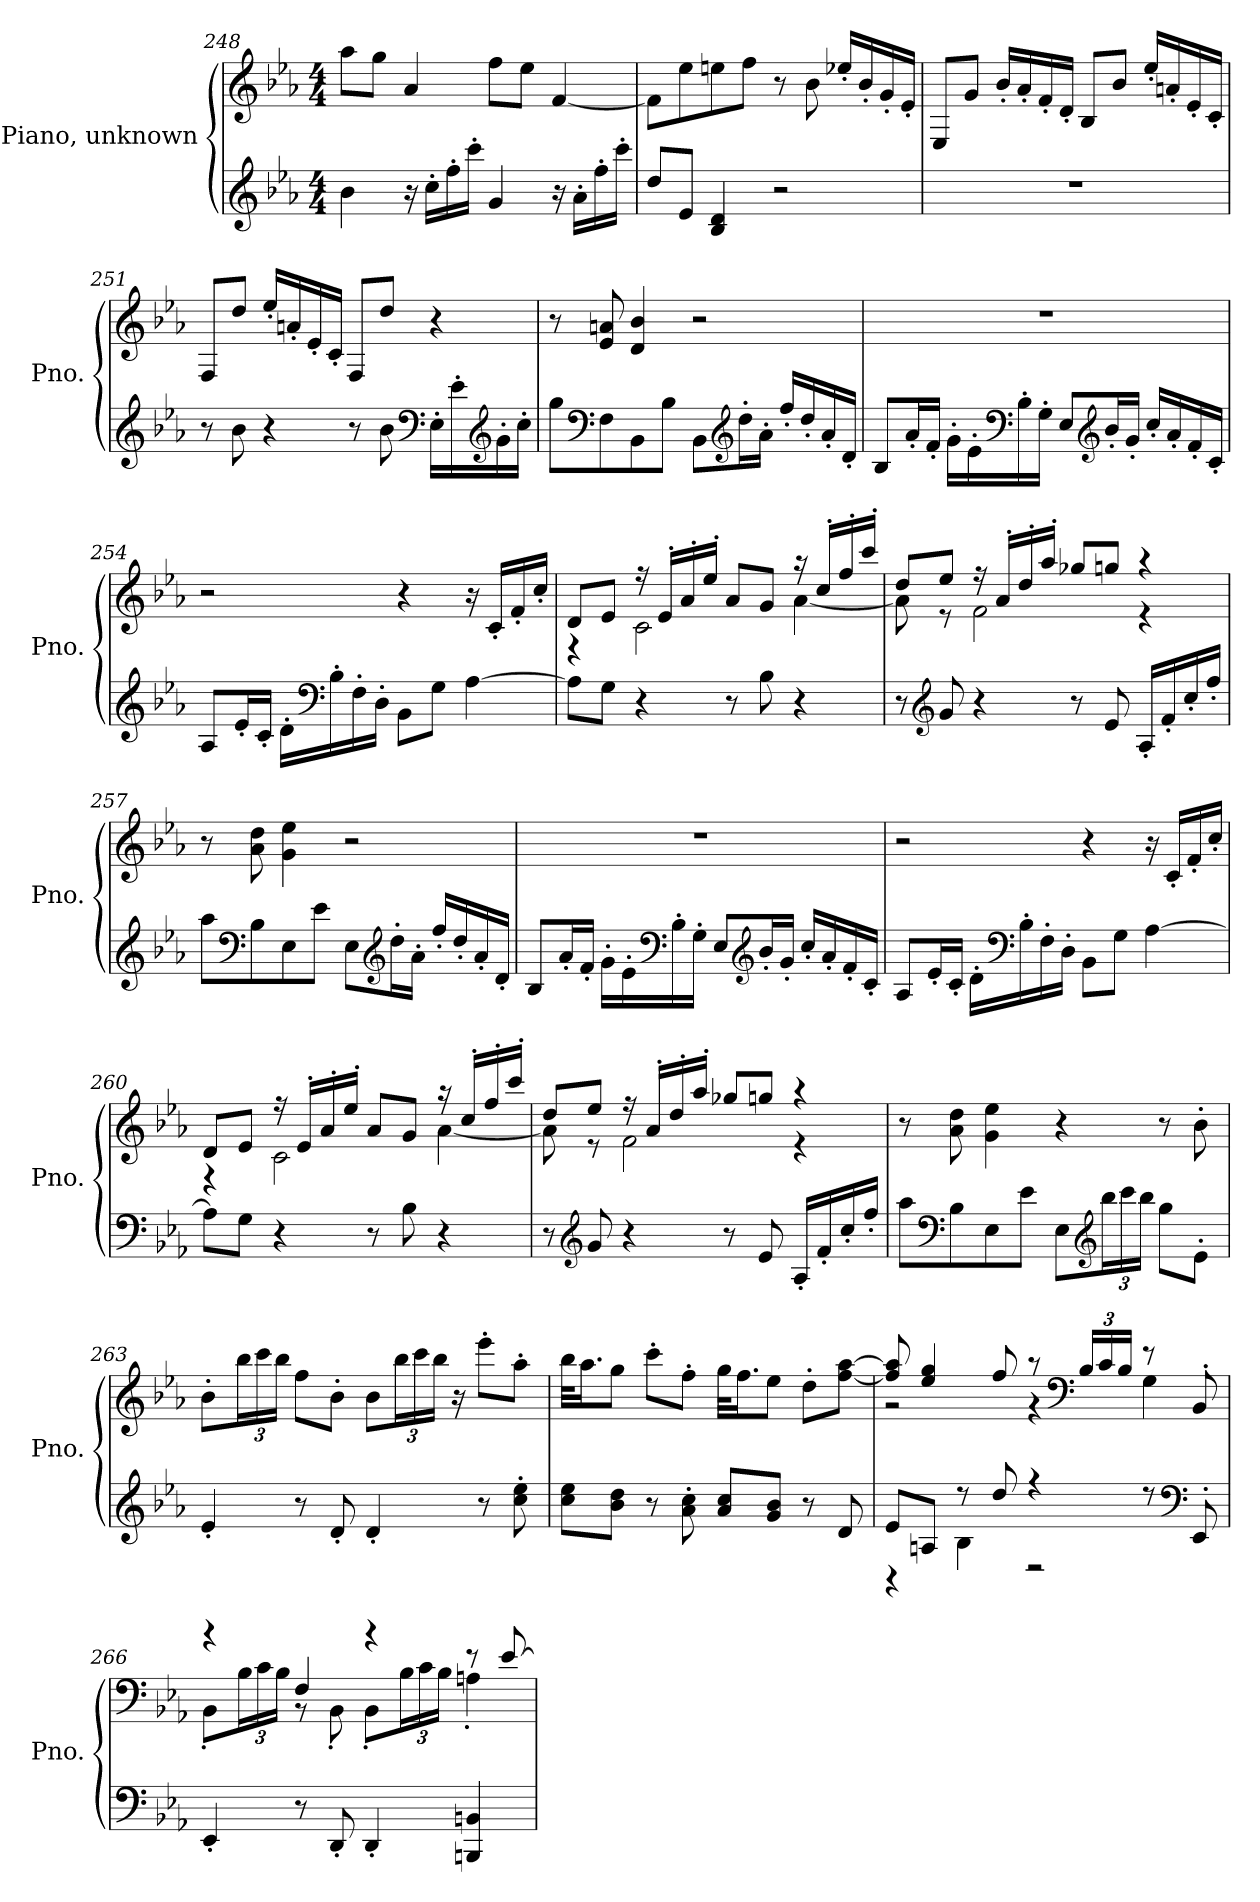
**kern	**kern
*part1	*part1
*staff2	*staff1
*I"Piano, unknown	*
*I'Pno.	*
!!LO:LB:g=z
*clefG2	*clefG2
*k[b-e-a-]	*k[b-e-a-]
*M4/4	*M4/4
=248	=248
4b-\	8aa-\L
.	8gg\J
16r	4a-/
16cc'\LL	.
16ff'\	.
16ccc'\JJ	.
4g/	8ff\L
.	8ee-\J
16r	[4f/
16a-'\LL	.
16ff'\	.
16ccc'\JJ	.
=249	=249
8dd/L	8f\L]
8e-/J	8ee-\
4B-/ 4d/	8een\
.	8ff\J
2r	8r
.	8b-\
.	16ee-X'/LL
.	16b-'/
.	16g'/
.	16e-'/JJ
=250	=250
1r	8E-/L
.	8g/J
.	16b-'/LL
.	16a-'/
.	16f'/
.	16d'/JJ
.	8B-/L
.	8b-/J
.	16ee-'/LL
.	16an'/
.	16e-'/
.	16c'/JJ
!!LO:LB:g=z
=251	=251
8r	8F/L
8b-\	8dd/J
4r	16ee-'/LL
.	16an'/
.	16e-'/
.	16c'/JJ
8r	8F/L
8b-\	8dd/J
*clefF4	*
16E-'\LL	4r
16e-'\	.
*clefG2	*
16g'\	.
16cc'\JJ	.
=252	=252
8gg\L	8r
*clefF4	*
8F\	8e-/ 8an/
8BB-\	4d/ 4b-/
8B-\J	.
8BB-\L	2r
*clefG2	*
16dd'\L	.
16a-'\JJ	.
16ff'/LL	.
16dd'/	.
16a-'/	.
16d'/JJ	.
!!LO:LB:g=z
=253	=253
8B-/L	1r
16a-'/L	.
16f'/JJ	.
16g'\LL	.
16e-'\	.
*clefF4	*
16B-'\	.
16G'\JJ	.
8E-/L	.
*clefG2	*
16b-'/L	.
16g'/JJ	.
16cc'/LL	.
16a-'/	.
16f'/	.
16c'/JJ	.
=254	=254
8A-/L	2r
16e-'/L	.
16c'/JJ	.
16d'\LL	.
*clefF4	*
16B-'\	.
16F'\	.
16D'\JJ	.
8BB-\L	4r
8G\J	.
[4A-\	16r
.	16c'/LL
.	16f'/
.	16cc'/JJ
=255	=255
*	*^
8A-\L]	8d/L	4r
8G\J	8e-/J	.
4r	16r	2c\
.	16e-'/LL	.
.	16a-'/	.
.	16ee-'/JJ	.
8r	8a-/L	.
8B-\	8g/J	.
4r	16r	[4a-\
.	16cc'/LL	.
.	16ff'/	.
.	16ccc'/JJ	.
!!LO:PB:g=z	!!
=256	=256	=256
8r	8dd/L	8a-\]
*clefG2	*	*
8g/	8ee-/J	8r
4r	16r	2f\
.	16a-'/LL	.
.	16dd'/	.
.	16aa-'/JJ	.
8r	8gg-X/L	.
8e-/	8ggn/J	.
16A-'/LL	4r	4r
16f'/	.	.
16cc'/	.	.
16ff'/JJ	.	.
*	*v	*v
=257	=257
8aa-\L	8r
*clefF4	*
8B-\	8a-\ 8dd\
8E-\	4g\ 4ee-\
8e-\J	.
8E-\L	2r
*clefG2	*
16dd'\L	.
16a-'\JJ	.
16ff'/LL	.
16dd'/	.
16a-'/	.
16d'/JJ	.
!!LO:LB:g=z
=258	=258
8B-/L	1r
16a-'/L	.
16f'/JJ	.
16g'\LL	.
16e-'\	.
*clefF4	*
16B-'\	.
16G'\JJ	.
8E-/L	.
*clefG2	*
16b-'/L	.
16g'/JJ	.
16cc'/LL	.
16a-'/	.
16f'/	.
16c'/JJ	.
=259	=259
8A-/L	2r
16e-'/L	.
16c'/JJ	.
16d'\LL	.
*clefF4	*
16B-'\	.
16F'\	.
16D'\JJ	.
8BB-\L	4r
8G\J	.
[4A-\	16r
.	16c'/LL
.	16f'/
.	16cc'/JJ
=260	=260
*	*^
8A-\L]	8d/L	4r
8G\J	8e-/J	.
4r	16r	2c\
.	16e-'/LL	.
.	16a-'/	.
.	16ee-'/JJ	.
8r	8a-/L	.
8B-\	8g/J	.
4r	16r	[4a-\
.	16cc'/LL	.
.	16ff'/	.
.	16ccc'/JJ	.
!!LO:LB:g=z	!!
=261	=261	=261
8r	8dd/L	8a-\]
*clefG2	*	*
8g/	8ee-/J	8r
4r	16r	2f\
.	16a-'/LL	.
.	16dd'/	.
.	16aa-'/JJ	.
8r	8gg-X/L	.
8e-/	8ggn/J	.
16A-'/LL	4r	4r
16f'/	.	.
16cc'/	.	.
16ff'/JJ	.	.
*	*v	*v
=262	=262
8aa-\L	8r
*clefF4	*
8B-\	8a-\ 8dd\
8E-\	4g\ 4ee-\
8e-\J	.
8E-\L	4r
*clefG2	*
*Xbrackettup	*
24bb-\L	.
24ccc\	.
24bb-\JJ	.
8gg\L	8r
8e-'\J	8b-'\
!!LO:LB:g=z
=263	=263
4e-'/	8b-'\L
*	*Xbrackettup
.	24bb-\L
.	24ccc\
.	24bb-\JJ
8r	8ff\L
8d'/	8b-'\J
4d'/	12b-\L
.	24bb-\L
*	*brackettup
.	24ccc\
.	24bb-\JJ
.	24r
8r	8eee-'\L
8cc\' 8ee-\'	8aa-'\J
=264	=264
8cc\ 8ee-\L	32bb-\KLL
.	16.aa-\J
8b-\ 8dd\J	8gg\J
8r	8ccc'\L
8a-\' 8cc\'	8ff'\J
8a-/ 8cc/L	32gg\KLL
.	16.ff\J
8g/ 8b-/J	8ee-\J
8r	8dd'\L
8d/	[8ff\ [8aa-\J
=265	=265
*^	*^
8e-/L	4r	8ff/] 8aa-/]	2r
8An/J	.	4ee-/ 4gg/	.
8r	4B-\	.	.
8dd/	.	8ff/	.
4r	2r	8r	4r
*	*	*clefF4	*
*	*	*Xbrackettup	*
.	.	24B-/LL	.
.	.	24c/	.
.	.	24B-/JJ	.
8r	.	8r	4G\
*clefF4	*	*	*
8EE-'/	.	8BB-'/	.
*v	*v	*	*
!!LO:LB:g=z	!!
=266	=266	=266
4EE-'/	4r	8BB-'\L
.	.	24B-\L
.	.	24c\
.	.	24B-\JJ
8r	4F/	8r
8DD'/	.	8BB-'\
4DD'/	4r	8BB-'\L
.	.	24B-\L
.	.	24c\
.	.	24B-\JJ
4BBBn/ 4BBn/	8r	4An'\
.	[8e-/	.
*	*v	*v
=	=
*-	*-
